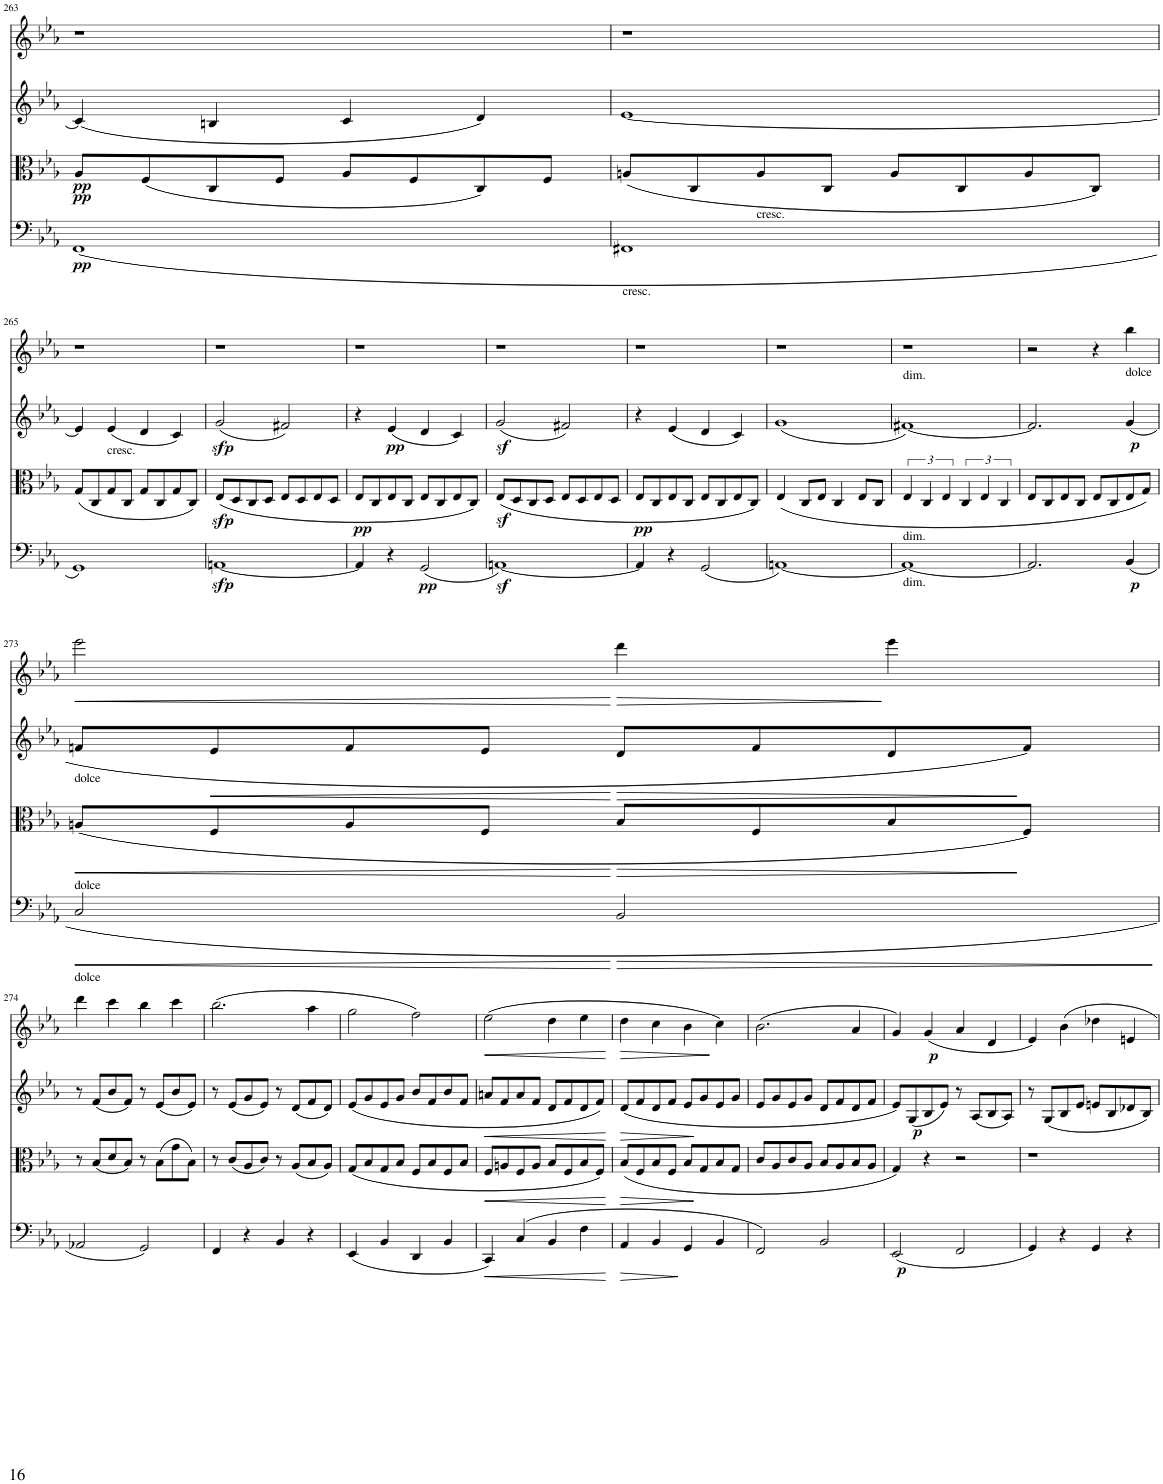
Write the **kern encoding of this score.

**kern	**dynam	**kern	**dynam	**kern	**dynam	**kern	**dynam
*part4	*part4	*part3	*part3	*part2	*part2	*part1	*part1
*staff4	*staff4	*staff3	*staff3	*staff2	*staff2	*staff1	*staff1
*I"Sampler	*	*I"Sampler	*	*I"Sampler	*	*I"Sampler	*
*I'Samp	*	*I'Samp	*	*I'Samp	*	*I'Samp	*
!!LO:PB:g=z
*clefF4	*	*clefC3	*	*clefG2	*	*clefG2	*
*k[b-e-a-]	*	*k[b-e-a-]	*	*k[b-e-a-]	*	*k[b-e-a-]	*
*M4/4	*	*M4/4	*	*M4/4	*	*M4/4	*
*met(c)	*	*met(c)	*	*met(c)	*	*met(c)	*
=263	=263	=263	=263	=263	=263	=263	=263
!	!LO:DY:b	!	!LO:DY:b	!	!	!	!
!	!	!	!LO:DY:n=1:b	!	!	!	!
(1FF	pp	8A-/L	pp pp	(4c/]	.	1r	.
.	.	(8F/	.	.	.	.	.
.	.	8C/	.	4Bn/	.	.	.
.	.	8F/J	.	.	.	.	.
.	.	8A-/L	.	4c/	.	.	.
.	.	8F/	.	.	.	.	.
.	.	8C/)	.	4d/)	.	.	.
.	.	8F/J	.	.	.	.	.
=264	=264	=264	=264	=264	=264	=264	=264
!LO:TX:b:t=cresc.	!	!	!	!	!	!	!
1FF#X	.	(8An/L	.	[1e-	.	1r	.
.	.	8C/	.	.	.	.	.
!	!	!LO:TX:b:t=cresc.	!	!	!	!	!
.	.	8A/	.	.	.	.	.
.	.	8C/J	.	.	.	.	.
.	.	8A/L	.	.	.	.	.
.	.	8C/	.	.	.	.	.
.	.	8A/	.	.	.	.	.
.	.	8C/J)	.	.	.	.	.
!!LO:LB:g=z
=265	=265	=265	=265	=265	=265	=265	=265
1GG)	.	(8G/L	.	4e-/]	.	1r	.
.	.	8C/	.	.	.	.	.
!	!	!	!	!LO:TX:b:t=cresc.	!	!	!
.	.	8G/	.	(4e-/	.	.	.
.	.	8C/J	.	.	.	.	.
.	.	8G/L	.	4d/	.	.	.
.	.	8C/	.	.	.	.	.
.	.	8G/	.	4c/)	.	.	.
.	.	8C/J)	.	.	.	.	.
=266	=266	=266	=266	=266	=266	=266	=266
!	!LO:DY:b	!	!LO:DY:b	!	!LO:DY:b	!	!
[1AAn	sfp	(8E-/L	sfp	(2g/	sfp	1r	.
.	.	8D/	.	.	.	.	.
.	.	8C/	.	.	.	.	.
.	.	8D/J	.	.	.	.	.
.	.	8E-/L	.	2f#X/)	.	.	.
.	.	8D/	.	.	.	.	.
.	.	8E-/	.	.	.	.	.
.	.	8D/J	.	.	.	.	.
=267	=267	=267	=267	=267	=267	=267	=267
!	!	!	!LO:DY:b	!	!	!	!
4AA/]	.	8E-/L	pp	4r	.	1r	.
.	.	8C/	.	.	.	.	.
!	!	!	!	!	!LO:DY:b	!	!
4r	.	8E-/	.	(4e-/	pp	.	.
.	.	8C/J	.	.	.	.	.
!	!LO:DY:b	!	!	!	!	!	!
(2GG/	pp	8E-/L	.	4d/	.	.	.
.	.	8C/	.	.	.	.	.
.	.	8E-/	.	4c/)	.	.	.
.	.	8C/J)	.	.	.	.	.
=268	=268	=268	=268	=268	=268	=268	=268
[1AAnz<)	.	(8E-z</L	.	(2gz</	.	1r	.
.	.	8D/	.	.	.	.	.
.	.	8C/	.	.	.	.	.
.	.	8D/J	.	.	.	.	.
.	.	8E-/L	.	2f#X/)	.	.	.
.	.	8D/	.	.	.	.	.
.	.	8E-/	.	.	.	.	.
.	.	8D/J	.	.	.	.	.
=269	=269	=269	=269	=269	=269	=269	=269
!	!	!	!LO:DY:b	!	!	!	!
4AA/]	.	8E-/L	pp	4r	.	1r	.
.	.	8C/	.	.	.	.	.
4r	.	8E-/	.	(4e-/	.	.	.
.	.	8C/J	.	.	.	.	.
(2GG/	.	8E-/L	.	4d/	.	.	.
.	.	8C/	.	.	.	.	.
.	.	8E-/	.	4c/)	.	.	.
.	.	8C/J)	.	.	.	.	.
=270	=270	=270	=270	=270	=270	=270	=270
[1AAn)	.	(4E-/	.	(1g	.	1r	.
.	.	8C/L	.	.	.	.	.
.	.	8E-/J	.	.	.	.	.
.	.	4C/	.	.	.	.	.
.	.	8E-/L	.	.	.	.	.
.	.	8C/J	.	.	.	.	.
=271	=271	=271	=271	=271	=271	=271	=271
!	!	!	!	!LO:TX:a:t=dim.	!	!	!
!	!	!LO:TX:b:t=dim.	!	!	!	!	!
!LO:TX:b:t=dim.	!	!	!	!	!	!	!
1AA_	.	6E-/	.	[1f#X)	.	1r	.
.	.	6C/	.	.	.	.	.
.	.	6E-/	.	.	.	.	.
.	.	6C/	.	.	.	.	.
.	.	6E-/	.	.	.	.	.
.	.	6C/	.	.	.	.	.
=272	=272	=272	=272	=272	=272	=272	=272
2.AA/]	.	8E-/L	.	2.f#/]	.	2r	.
.	.	8C/	.	.	.	.	.
.	.	8E-/	.	.	.	.	.
.	.	8C/J	.	.	.	.	.
.	.	8E-/L	.	.	.	4r	.
.	.	8C/	.	.	.	.	.
!	!	!	!	!	!	!LO:TX:b:t=dolce	!
!	!LO:DY:b	!	!	!	!LO:DY:b	!	!
(4BB-/	p	8E-/	.	(4g/	p	4bb-\	.
.	.	8G/J)	.	.	.	.	.
!!LO:LB:g=z
=273	=273	=273	=273	=273	=273	=273	=273
!	!	!	!	!LO:TX:b:t=dolce	!	!	!
!	!	!LO:TX:b:t=dolce	!	!	!	!	!
!LO:TX:b:t=dolce	!	!	!	!	!	!	!
!	!LO:HP:b	!	!LO:HP:b	!	!	!	!LO:HP:b
2C/	<	(8An/L	<	8fn/L	.	2eee-\	<
!	!	!	!	!	!LO:HP:b	!	!
.	.	8F/	.	8e-/	<	.	.
.	.	8A/	.	8f/	.	.	.
.	.	8F/J	.	8e-/J	.	.	.
!	!LO:HP:n=1:b	!	!LO:HP:n=1:b	!	!LO:HP:n=1:b	!	!LO:HP:n=1:b
2BB-/	[ >	8B-/L	[ >	8d/L	[ >	4ddd\	[ >
.	.	8F/	.	8f/	.	.	.
.	.	8B-/	.	8d/	.	4eee-\	]
.	.	8F/J)	]	8f/J)	]	.	.
.	]	.	.	.	.	.	.
!!LO:LB:g=z
=274	=274	=274	=274	=274	=274	=274	=274
2AA-X/	.	8r	.	8r	.	4ddd\	.
.	.	(8B-/L	.	(8f/L	.	.	.
.	.	8d/	.	8b-/	.	4ccc\	.
.	.	8B-/J)	.	8f/J)	.	.	.
2GG/)	.	8r	.	8r	.	4bb-\	.
.	.	(8B-\L	.	(8e-/L	.	.	.
.	.	8g\	.	8b-/	.	4ccc\	.
.	.	8B-\J)	.	8e-/J)	.	.	.
=275	=275	=275	=275	=275	=275	=275	=275
4FF/	.	8r	.	8r	.	(2.bb-\	.
.	.	(8c/L	.	(8e-/L	.	.	.
4r	.	8A-/	.	8g/	.	.	.
.	.	8c/J)	.	8e-/J)	.	.	.
4BB-/	.	8r	.	8r	.	.	.
.	.	(8A-/L	.	(8d/L	.	.	.
4r	.	8B-/	.	8f/	.	4aa-\	.
.	.	8A-/J)	.	8d/J)	.	.	.
=276	=276	=276	=276	=276	=276	=276	=276
(4EE-/	.	(8G/L	.	(8e-/L	.	2gg\	.
.	.	8B-/	.	8g/	.	.	.
4BB-/	.	8G/	.	8e-/	.	.	.
.	.	8B-/J	.	8g/J	.	.	.
4DD/	.	8F/L	.	8b-/L	.	2ff\)	.
.	.	8B-/	.	8f/	.	.	.
4BB-/	.	8F/	.	8b-/	.	.	.
.	.	8B-/J	.	8f/J	.	.	.
=277	=277	=277	=277	=277	=277	=277	=277
!	!LO:HP:b	!	!LO:HP:b	!	!LO:HP:b	!	!LO:HP:b
4CC/)	<	8F/L	<	8an/L	<	(2ee-\	<
.	.	8An/	.	8f/	.	.	.
(4C/	.	8F/	.	8a/	.	.	.
.	.	8A/J	.	8f/J	.	.	.
4BB-/	.	8B-/L	.	8d/L	.	4dd\	.
.	.	8F/	.	8f/	.	.	.
4F\	.	8B-/	.	8d/	.	4ee-\	.
.	.	8F/J)	.	8f/J)	.	.	.
.	[	.	[	.	[	.	[
=278	=278	=278	=278	=278	=278	=278	=278
!	!LO:HP:b	!	!LO:HP:b	!	!LO:HP:b	!	!LO:HP:b
4AA-/	>	(8B-/L	>	(8d/L	>	4dd\	>
.	.	8F/	.	8f/	.	.	.
4BB-/	.	8B-/	.	8d/	.	4cc\	.
.	.	8F/J	.	8f/J	.	.	.
4GG/	]	8B-/L	.	8e-/L	.	4b-\	.
.	.	8G/	]	8g/	]	.	.
4BB-/	.	8B-/	.	8e-/	.	4cc\)	]
.	.	8G/J	.	8g/J	.	.	.
=279	=279	=279	=279	=279	=279	=279	=279
2FF/)	.	8c/L	.	8e-/L	.	(2.b-\	.
.	.	8A-/	.	8g/	.	.	.
.	.	8c/	.	8e-/	.	.	.
.	.	8A-/J	.	8g/J	.	.	.
2BB-/	.	8B-/L	.	8d/L	.	.	.
.	.	8A-/	.	8f/	.	.	.
.	.	8B-/	.	8d/	.	4a-/	.
.	.	8A-/J	.	8f/J	.	.	.
=280	=280	=280	=280	=280	=280	=280	=280
!	!LO:DY:b	!	!	!	!	!	!
(2EE-/	p	4G/)	.	8e-/L)	.	4g/)	.
!	!	!	!	!	!LO:DY:b	!	!
.	.	.	.	(8G/	p	.	.
!	!	!	!	!	!	!	!LO:DY:b
.	.	4r	.	8B-/	.	(4g/	p
.	.	.	.	8e-/J)	.	.	.
2FF/	.	2r	.	8r	.	4a-/	.
.	.	.	.	(8A-/L	.	.	.
.	.	.	.	8B-/	.	4d/	.
.	.	.	.	8A-/J)	.	.	.
=281	=281	=281	=281	=281	=281	=281	=281
4GG/)	.	1r	.	8r	.	4e-/)	.
.	.	.	.	(8G/L	.	.	.
4r	.	.	.	8B-/	.	4b-\	.
.	.	.	.	8e-/J	.	.	.
4GG/	.	.	.	8en/L	.	4dd-X\	.
.	.	.	.	8B-/	.	.	.
4r	.	.	.	8d-X/	.	4en/	.
.	.	.	.	8B-/J)	.	.	.
=	=	=	=	=	=	=	=
*-	*-	*-	*-	*-	*-	*-	*-
